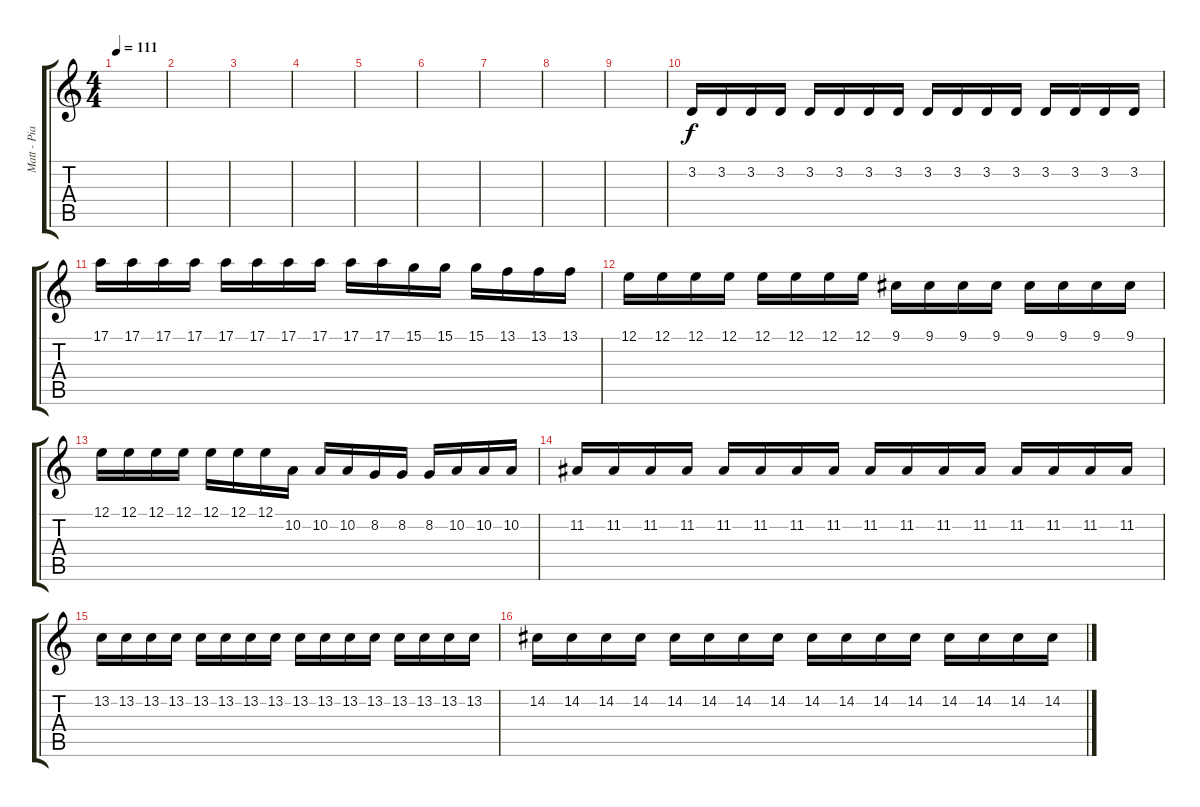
\track ("Matt - Piano" "Matt - Pia") {instrument acousticgrandpiano}
\staff {score tabs}
\tuning (E4 B3 G3 D3 A2 E2) {hide}
\ts (4 4)
\tempo 111
\clef g2
\ks c
|
|
|
|
|
|
|
|
|
3.2.16 3.2.16 3.2.16 3.2.16 3.2.16 3.2.16 3.2.16 3.2.16 3.2.16 3.2.16 3.2.16 3.2.16 3.2.16 3.2.16 3.2.16 3.2.16 |
17.1.16 17.1.16 17.1.16 17.1.16 17.1.16 17.1.16 17.1.16 17.1.16 17.1.16 17.1.16 15.1.16 15.1.16 15.1.16 13.1.16 13.1.16 13.1.16 |
12.1.16 12.1.16 12.1.16 12.1.16 12.1.16 12.1.16 12.1.16 12.1.16 9.1.16 9.1.16 9.1.16 9.1.16 9.1.16 9.1.16 9.1.16 9.1.16 |
12.1.16 12.1.16 12.1.16 12.1.16 12.1.16 12.1.16 12.1.16 10.2.16 10.2.16 10.2.16 8.2.16 8.2.16 8.2.16 10.2.16 10.2.16 10.2.16 |
11.2.16 11.2.16 11.2.16 11.2.16 11.2.16 11.2.16 11.2.16 11.2.16 11.2.16 11.2.16 11.2.16 11.2.16 11.2.16 11.2.16 11.2.16 11.2.16 |
13.2.16 13.2.16 13.2.16 13.2.16 13.2.16 13.2.16 13.2.16 13.2.16 13.2.16 13.2.16 13.2.16 13.2.16 13.2.16 13.2.16 13.2.16 13.2.16 |
14.2.16 14.2.16 14.2.16 14.2.16 14.2.16 14.2.16 14.2.16 14.2.16 14.2.16 14.2.16 14.2.16 14.2.16 14.2.16 14.2.16 14.2.16 14.2.16
